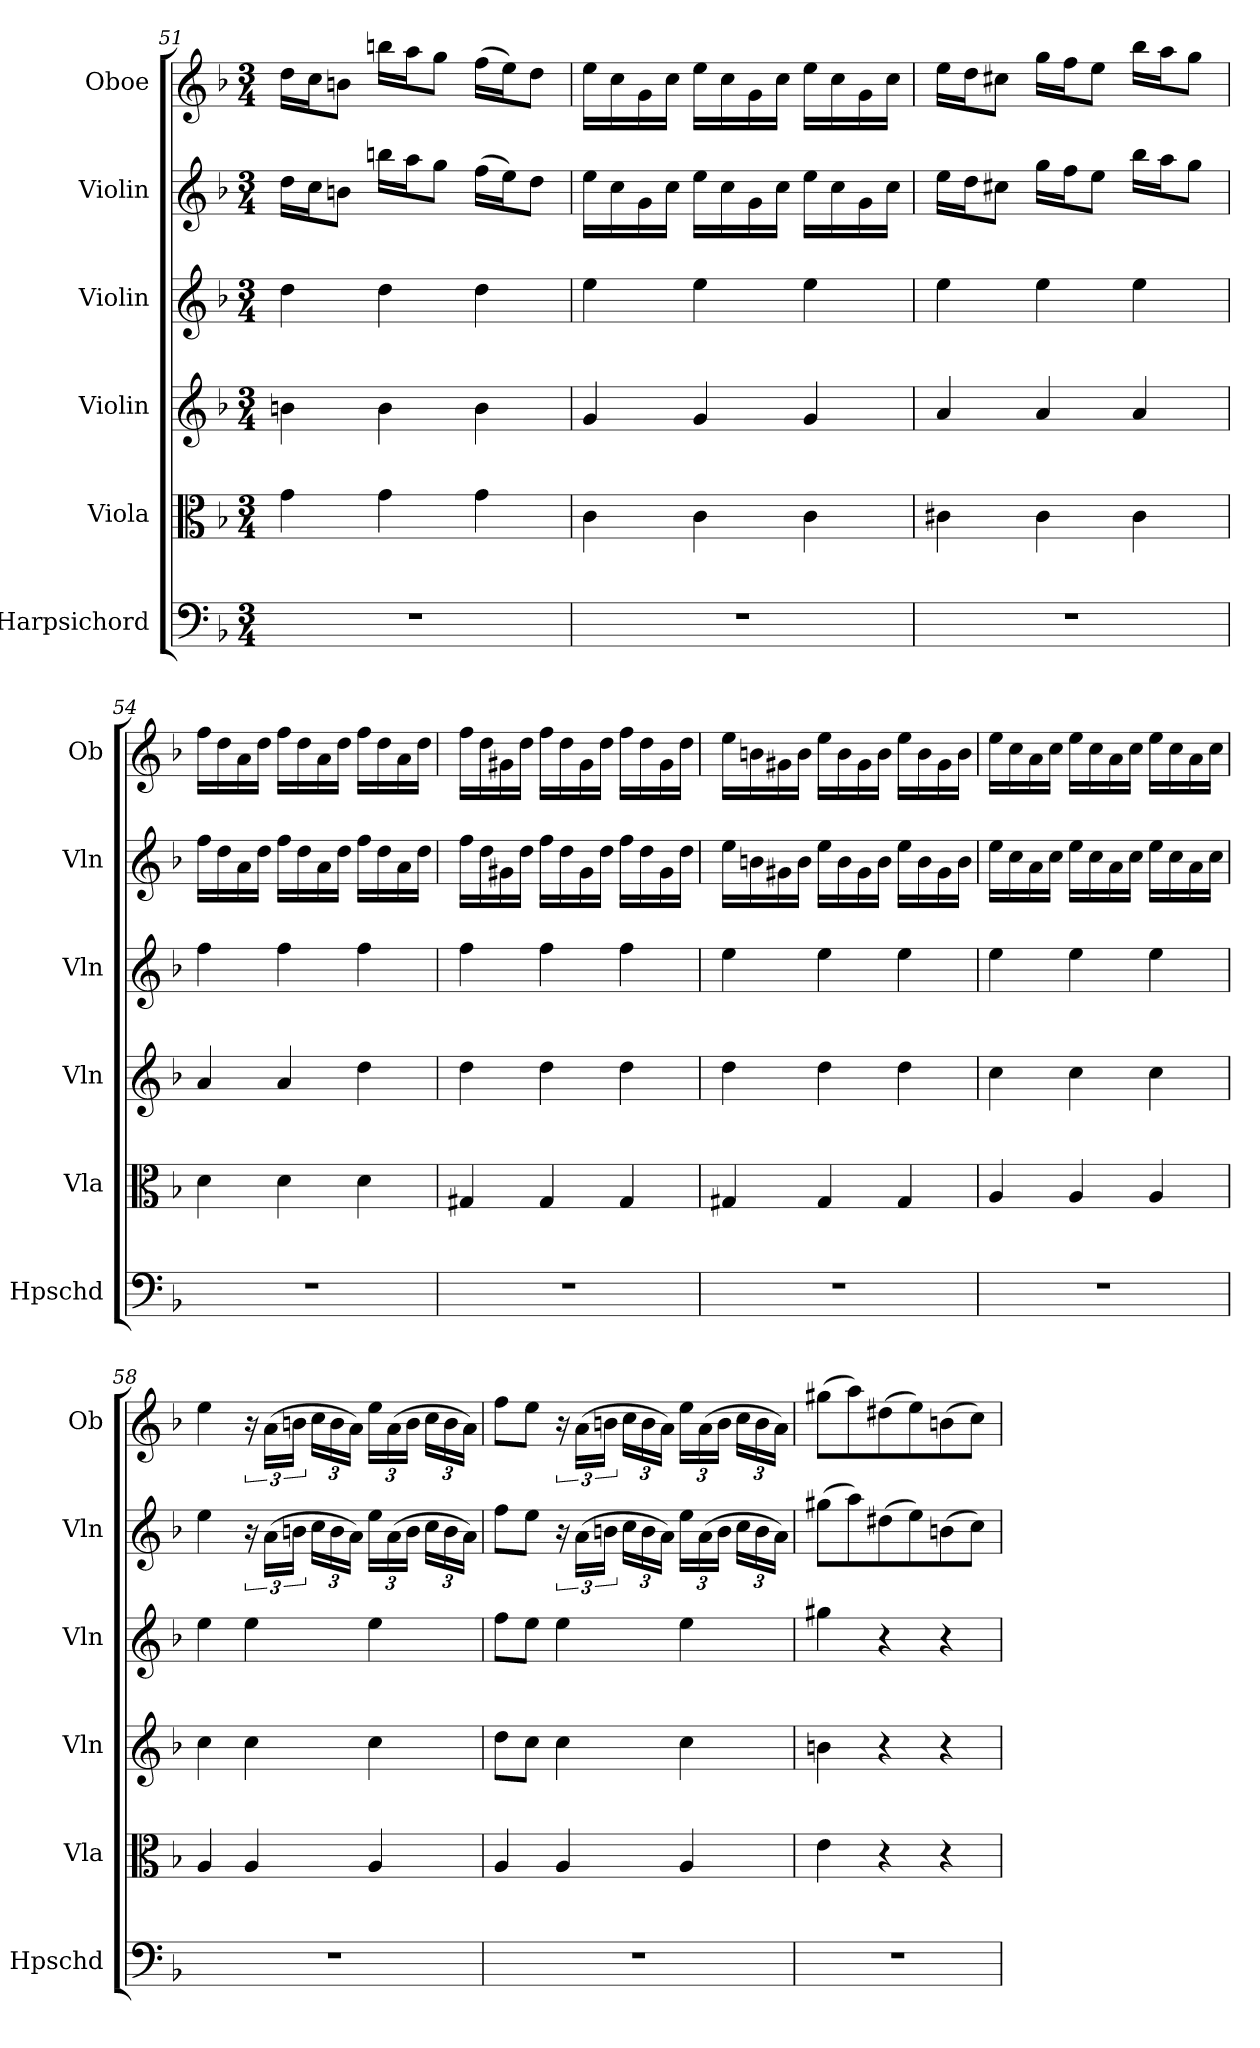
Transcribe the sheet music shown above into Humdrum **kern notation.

**kern	**kern	**kern	**kern	**kern	**kern
*part6	*part5	*part4	*part3	*part2	*part1
*staff6	*staff5	*staff4	*staff3	*staff2	*staff1
*I"Harpsichord	*I"Viola	*I"Violin	*I"Violin	*I"Violin	*I"Oboe
*I'Hpschd	*I'Vla	*I'Vln	*I'Vln	*I'Vln	*I'Ob
*clefF4	*clefC3	*clefG2	*clefG2	*clefG2	*clefG2
*k[b-]	*k[b-]	*k[b-]	*k[b-]	*k[b-]	*k[b-]
*d:	*d:	*d:	*d:	*d:	*d:
*M3/4	*M3/4	*M3/4	*M3/4	*M3/4	*M3/4
=51	=51	=51	=51	=51	=51
2.r	4g\	4bn\	4dd\	16dd\LL	16dd\LL
.	.	.	.	16cc\J	16cc\J
.	.	.	.	8bn\J	8bn\J
.	4g\	4b\	4dd\	16bbn\LL	16bbn\LL
.	.	.	.	16aa\J	16aa\J
.	.	.	.	8gg\J	8gg\J
.	4g\	4b\	4dd\	(16ff\LL	(16ff\LL
.	.	.	.	16ee\J)	16ee\J)
.	.	.	.	8dd\J	8dd\J
=52	=52	=52	=52	=52	=52
2.r	4c\	4g/	4ee\	16ee\LL	16ee\LL
.	.	.	.	16cc\	16cc\
.	.	.	.	16g\	16g\
.	.	.	.	16cc\JJ	16cc\JJ
.	4c\	4g/	4ee\	16ee\LL	16ee\LL
.	.	.	.	16cc\	16cc\
.	.	.	.	16g\	16g\
.	.	.	.	16cc\JJ	16cc\JJ
.	4c\	4g/	4ee\	16ee\LL	16ee\LL
.	.	.	.	16cc\	16cc\
.	.	.	.	16g\	16g\
.	.	.	.	16cc\JJ	16cc\JJ
=53	=53	=53	=53	=53	=53
2.r	4c#X\	4a/	4ee\	16ee\LL	16ee\LL
.	.	.	.	16dd\J	16dd\J
.	.	.	.	8cc#X\J	8cc#X\J
.	4c#\	4a/	4ee\	16gg\LL	16gg\LL
.	.	.	.	16ff\J	16ff\J
.	.	.	.	8ee\J	8ee\J
.	4c#\	4a/	4ee\	16bb-\LL	16bb-\LL
.	.	.	.	16aa\J	16aa\J
.	.	.	.	8gg\J	8gg\J
=54	=54	=54	=54	=54	=54
2.r	4d\	4a/	4ff\	16ff\LL	16ff\LL
.	.	.	.	16dd\	16dd\
.	.	.	.	16a\	16a\
.	.	.	.	16dd\JJ	16dd\JJ
.	4d\	4a/	4ff\	16ff\LL	16ff\LL
.	.	.	.	16dd\	16dd\
.	.	.	.	16a\	16a\
.	.	.	.	16dd\JJ	16dd\JJ
.	4d\	4dd\	4ff\	16ff\LL	16ff\LL
.	.	.	.	16dd\	16dd\
.	.	.	.	16a\	16a\
.	.	.	.	16dd\JJ	16dd\JJ
=55	=55	=55	=55	=55	=55
2.r	4G#X/	4dd\	4ff\	16ff\LL	16ff\LL
.	.	.	.	16dd\	16dd\
.	.	.	.	16g#X\	16g#X\
.	.	.	.	16dd\JJ	16dd\JJ
.	4G#/	4dd\	4ff\	16ff\LL	16ff\LL
.	.	.	.	16dd\	16dd\
.	.	.	.	16g#\	16g#\
.	.	.	.	16dd\JJ	16dd\JJ
.	4G#/	4dd\	4ff\	16ff\LL	16ff\LL
.	.	.	.	16dd\	16dd\
.	.	.	.	16g#\	16g#\
.	.	.	.	16dd\JJ	16dd\JJ
=56	=56	=56	=56	=56	=56
2.r	4G#X/	4dd\	4ee\	16ee\LL	16ee\LL
.	.	.	.	16bn\	16bn\
.	.	.	.	16g#X\	16g#X\
.	.	.	.	16b\JJ	16b\JJ
.	4G#/	4dd\	4ee\	16ee\LL	16ee\LL
.	.	.	.	16b\	16b\
.	.	.	.	16g#\	16g#\
.	.	.	.	16b\JJ	16b\JJ
.	4G#/	4dd\	4ee\	16ee\LL	16ee\LL
.	.	.	.	16b\	16b\
.	.	.	.	16g#\	16g#\
.	.	.	.	16b\JJ	16b\JJ
=57	=57	=57	=57	=57	=57
2.r	4A/	4cc\	4ee\	16ee\LL	16ee\LL
.	.	.	.	16cc\	16cc\
.	.	.	.	16a\	16a\
.	.	.	.	16cc\JJ	16cc\JJ
.	4A/	4cc\	4ee\	16ee\LL	16ee\LL
.	.	.	.	16cc\	16cc\
.	.	.	.	16a\	16a\
.	.	.	.	16cc\JJ	16cc\JJ
.	4A/	4cc\	4ee\	16ee\LL	16ee\LL
.	.	.	.	16cc\	16cc\
.	.	.	.	16a\	16a\
.	.	.	.	16cc\JJ	16cc\JJ
=58	=58	=58	=58	=58	=58
2.r	4A/	4cc\	4ee\	4ee\	4ee\
.	4A/	4cc\	4ee\	24r	24r
.	.	.	.	(24a\LL	(24a\LL
.	.	.	.	24bn\JJ	24bn\JJ
.	.	.	.	24cc\LL	24cc\LL
.	.	.	.	24b\	24b\
.	.	.	.	24a\JJ)	24a\JJ)
.	4A/	4cc\	4ee\	24ee\LL	24ee\LL
.	.	.	.	(24a\	(24a\
.	.	.	.	24b\JJ	24b\JJ
.	.	.	.	24cc\LL	24cc\LL
.	.	.	.	24b\	24b\
.	.	.	.	24a\JJ)	24a\JJ)
=59	=59	=59	=59	=59	=59
2.r	4A/	8dd\L	8ff\L	8ff\L	8ff\L
.	.	8cc\J	8ee\J	8ee\J	8ee\J
.	4A/	4cc\	4ee\	24r	24r
.	.	.	.	(24a\LL	(24a\LL
.	.	.	.	24bn\JJ	24bn\JJ
.	.	.	.	24cc\LL	24cc\LL
.	.	.	.	24b\	24b\
.	.	.	.	24a\JJ)	24a\JJ)
.	4A/	4cc\	4ee\	24ee\LL	24ee\LL
.	.	.	.	(24a\	(24a\
.	.	.	.	24b\JJ	24b\JJ
.	.	.	.	24cc\LL	24cc\LL
.	.	.	.	24b\	24b\
.	.	.	.	24a\JJ)	24a\JJ)
=60	=60	=60	=60	=60	=60
2.r	4e\	4bn\	4gg#X\	(8gg#X\L	(8gg#X\L
.	.	.	.	8aa\)	8aa\)
.	4r	4r	4r	(8dd#X\	(8dd#X\
.	.	.	.	8ee\)	8ee\)
.	4r	4r	4r	(8bn\	(8bn\
.	.	.	.	8cc\J)	8cc\J)
=	=	=	=	=	=
*-	*-	*-	*-	*-	*-
